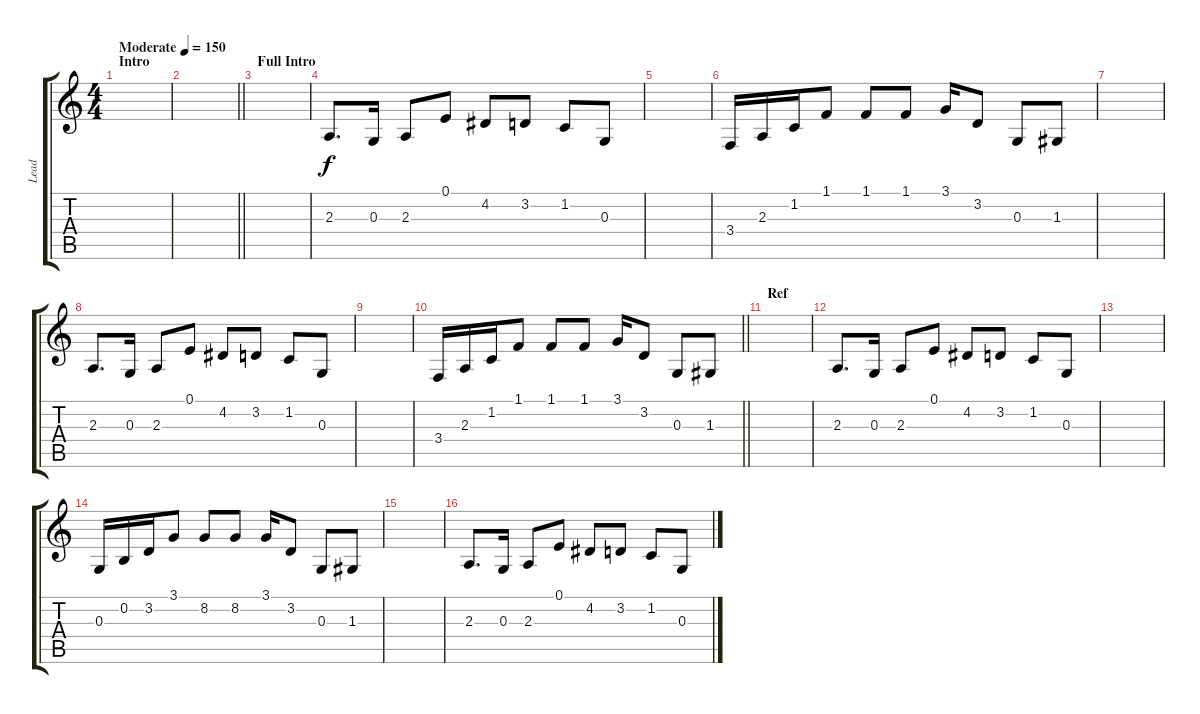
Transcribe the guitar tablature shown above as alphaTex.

\track ("Lead" "Lead") {instrument lead1square}
\staff {score tabs}
\tuning (E4 B3 G3 D3 A2 E2) {hide}
\ts (4 4)
\section ("" "Intro")
\tempo (150 "Moderate")
\clef g2
\ks c
|
\barLineRight lightlight
|
\section ("" "Full Intro")
|
2.3.8{d} 0.3.16 2.3.8 0.1.8 4.2.8 3.2.8 1.2.8 0.3.8 |
|
3.4.16 2.3.16 1.2.16 1.1.8 1.1.8 1.1.8 3.1.16 3.2.8 0.3.8 1.3.8 |
|
2.3.8{d} 0.3.16 2.3.8 0.1.8 4.2.8 3.2.8 1.2.8 0.3.8 |
|
\barLineRight lightlight
3.4.16 2.3.16 1.2.16 1.1.8 1.1.8 1.1.8 3.1.16 3.2.8 0.3.8 1.3.8 |
\section ("" "Ref")
|
2.3.8{d} 0.3.16 2.3.8 0.1.8 4.2.8 3.2.8 1.2.8 0.3.8 |
|
0.3.16 0.2.16 3.2.16 3.1.8 8.2.8 8.2.8 3.1.16 3.2.8 0.3.8 1.3.8 |
|
2.3.8{d} 0.3.16 2.3.8 0.1.8 4.2.8 3.2.8 1.2.8 0.3.8
